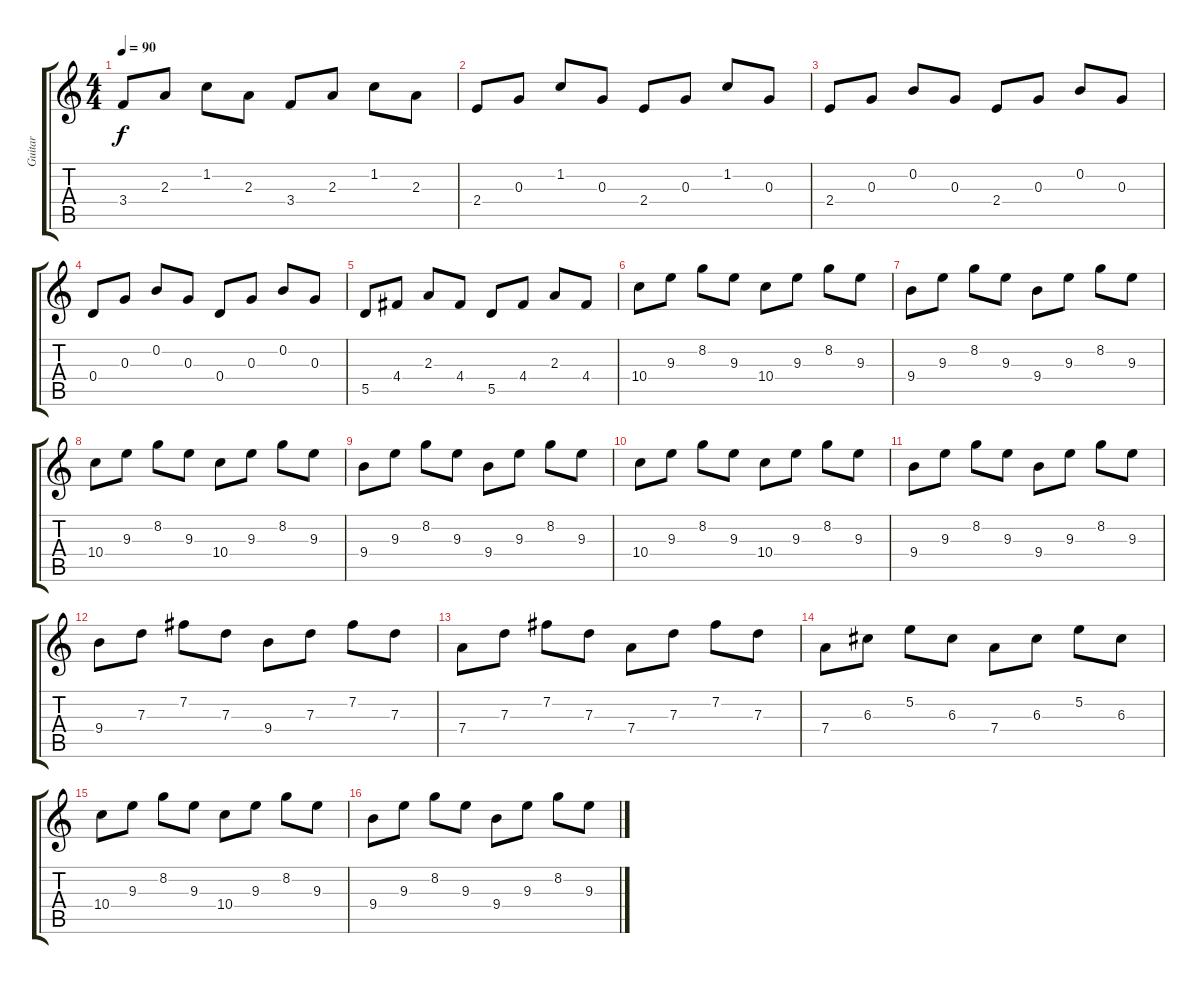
\track ("Guitar" "Guitar") {instrument acousticguitarsteel}
\staff {score tabs}
\tuning (E4 B3 G3 D3 A2 E2) {hide}
\ts (4 4)
\tempo 90
\clef g2
\ks c
3.4.8{dy f} 2.3.8 1.2.8 2.3.8 3.4.8 2.3.8 1.2.8 2.3.8 |
2.4.8 0.3.8 1.2.8 0.3.8 2.4.8 0.3.8 1.2.8 0.3.8 |
2.4.8 0.3.8 0.2.8 0.3.8 2.4.8 0.3.8 0.2.8 0.3.8 |
0.4.8 0.3.8 0.2.8 0.3.8 0.4.8 0.3.8 0.2.8 0.3.8 |
5.5.8 4.4.8 2.3.8 4.4.8 5.5.8 4.4.8 2.3.8 4.4.8 |
10.4.8 9.3.8 8.2.8 9.3.8 10.4.8 9.3.8 8.2.8 9.3.8 |
9.4.8 9.3.8 8.2.8 9.3.8 9.4.8 9.3.8 8.2.8 9.3.8 |
10.4.8 9.3.8 8.2.8 9.3.8 10.4.8 9.3.8 8.2.8 9.3.8 |
9.4.8 9.3.8 8.2.8 9.3.8 9.4.8 9.3.8 8.2.8 9.3.8 |
10.4.8 9.3.8 8.2.8 9.3.8 10.4.8 9.3.8 8.2.8 9.3.8 |
9.4.8 9.3.8 8.2.8 9.3.8 9.4.8 9.3.8 8.2.8 9.3.8 |
9.4.8 7.3.8 7.2.8 7.3.8 9.4.8 7.3.8 7.2.8 7.3.8 |
7.4.8 7.3.8 7.2.8 7.3.8 7.4.8 7.3.8 7.2.8 7.3.8 |
7.4.8 6.3.8 5.2.8 6.3.8 7.4.8 6.3.8 5.2.8 6.3.8 |
10.4.8 9.3.8 8.2.8 9.3.8 10.4.8 9.3.8 8.2.8 9.3.8 |
9.4.8 9.3.8 8.2.8 9.3.8 9.4.8 9.3.8 8.2.8 9.3.8
